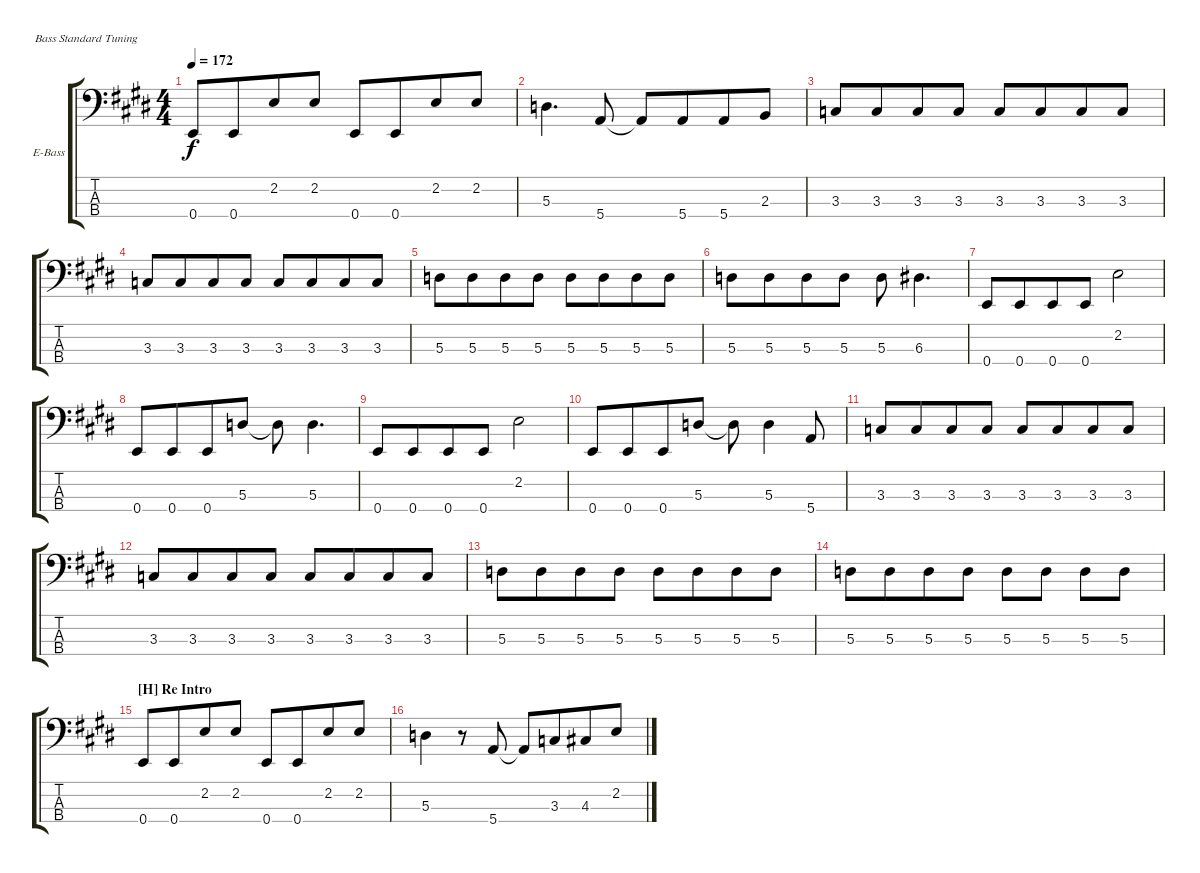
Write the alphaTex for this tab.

\bracketExtendMode groupsimilarinstruments
\firstSystemTrackNameOrientation horizontal
\otherSystemsTrackNameOrientation horizontal
\track ("Bass" "E-Bass") {instrument electricbassfinger}
\staff {score tabs}
\tuning (G2 D2 A1 E1)
\ts (4 4)
\tempo 172
\clef f4
\scale
0.333333
\ks e
0.4.8{dy f} 0.4.8{beam merge} 2.2.8 2.2.8 0.4.8 0.4.8{beam merge} 2.2.8 2.2.8 |
\scale
0.333333 5.3.4{d} 5.4.8 5.4{t}.8 5.4.8{beam merge} 5.4.8 2.3.8 |
\scale
0.333333 3.3.8 3.3.8{beam merge} 3.3.8 3.3.8 3.3.8 3.3.8{beam merge} 3.3.8 3.3.8 |
\scale
0.333333 3.3.8 3.3.8{beam merge} 3.3.8 3.3.8 3.3.8 3.3.8{beam merge} 3.3.8 3.3.8 |
\scale
0.333333 5.3.8 5.3.8{beam merge} 5.3.8 5.3.8 5.3.8 5.3.8{beam merge} 5.3.8 5.3.8 |
\scale
0.333333 5.3.8 5.3.8{beam merge} 5.3.8 5.3.8 5.3.8 6.3.4{d} |
\scale
0.333333 0.4.8 0.4.8{beam merge} 0.4.8 0.4.8 2.2.2 |
\scale
0.333333 0.4.8 0.4.8{beam merge} 0.4.8 5.3.8 5.3{t}.8 5.3.4{d} |
\scale
0.333333 0.4.8 0.4.8{beam merge} 0.4.8 0.4.8 2.2.2 |
\scale
0.333333 0.4.8 0.4.8{beam merge} 0.4.8 5.3.8 5.3{t}.8 5.3.4 5.4.8 |
\scale
0.333333 3.3.8 3.3.8{beam merge} 3.3.8 3.3.8 3.3.8 3.3.8{beam merge} 3.3.8 3.3.8 |
\scale
0.333333 3.3.8 3.3.8{beam merge} 3.3.8 3.3.8 3.3.8 3.3.8{beam merge} 3.3.8 3.3.8 |
\scale
0.333333 5.3.8 5.3.8{beam merge} 5.3.8 5.3.8 5.3.8 5.3.8{beam merge} 5.3.8 5.3.8 |
\scale
0.333333 5.3.8 5.3.8{beam merge} 5.3.8 5.3.8 5.3.8 5.3.8 5.3.8 5.3.8 |
\section ("H" "Re Intro")
\scale
0.333333 0.4.8 0.4.8{beam merge} 2.2.8 2.2.8 0.4.8 0.4.8{beam merge} 2.2.8 2.2.8 |
\scale
0.333333 5.3.4 r.8 5.4.8 5.4{t}.8 3.3.8{beam merge} 4.3.8 2.2.8
